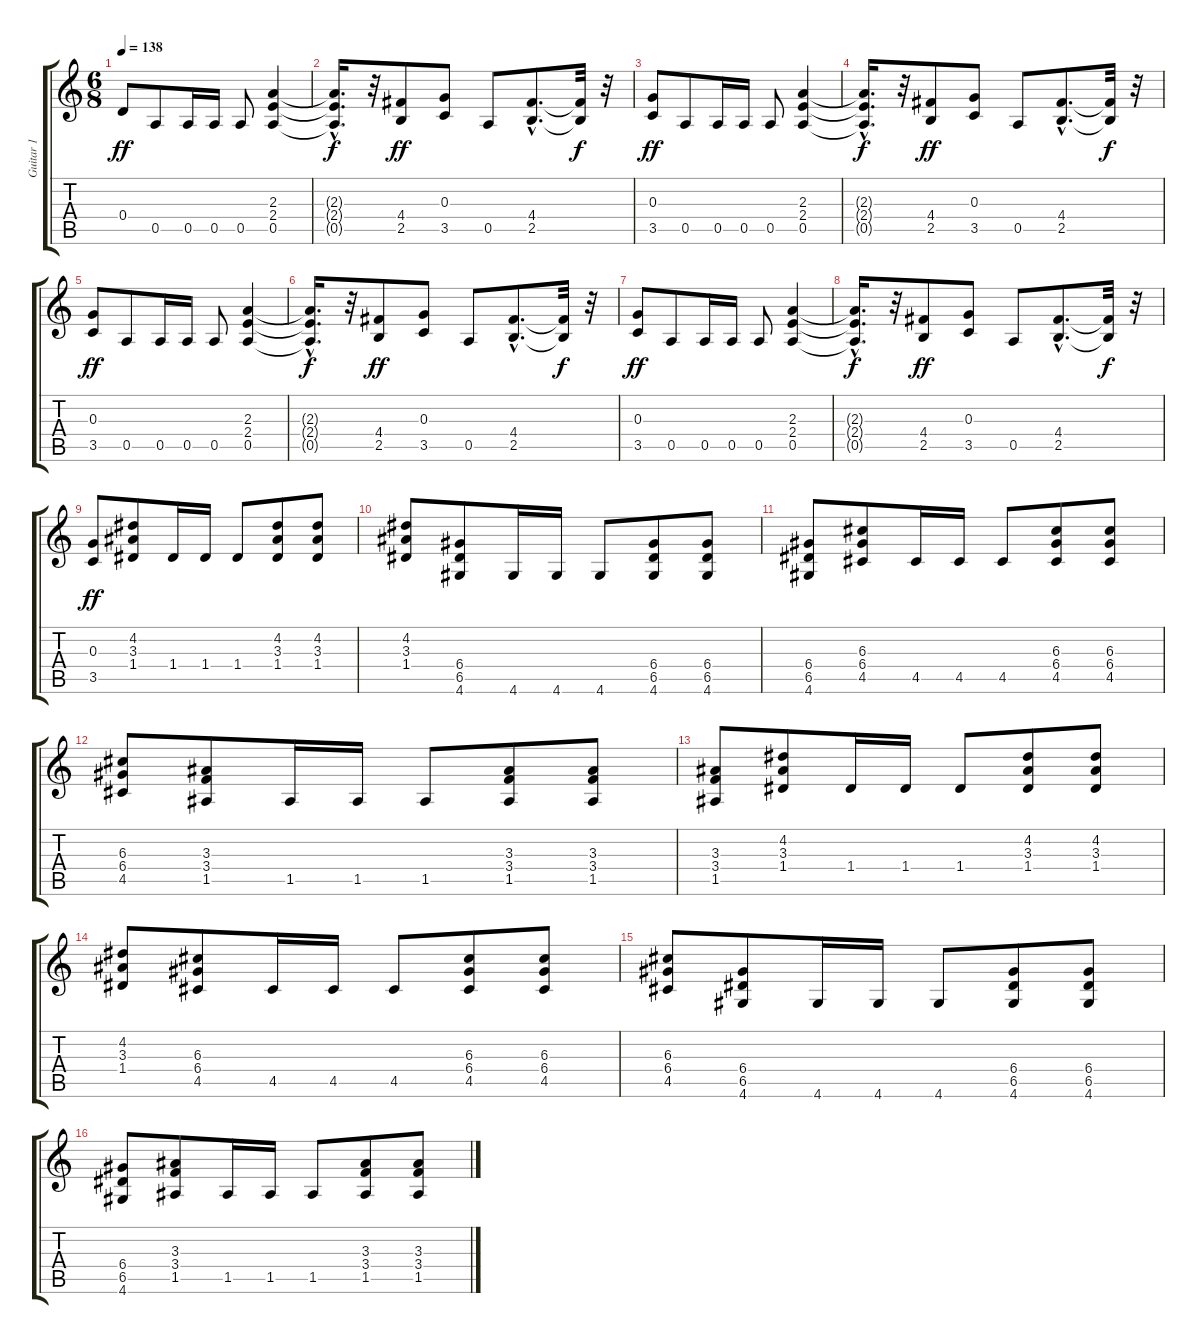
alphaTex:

\track ("Guitar 1" "Guitar 1") {instrument acousticguitarsteel}
\staff {score tabs}
\tuning (E4 B3 G3 D3 A2 E2) {hide}
\ts (6 8)
\tempo 138
\clef g2
\ks c
0.4.8{dy ff} 0.5.8 0.5.16 0.5.16 0.5.8 (2.3 2.4 0.5).4 |
(2.3{hac t} 2.4{hac t} 0.5{hac t}).16{d dy f} r.32 (4.4 2.5).8{dy ff} (0.3 3.5).8 0.5.8 (4.4{hac} 2.5{hac}).8{d} (4.4{t} 2.5{t}).32{dy f} r.32 |
(0.3 3.5).8{dy ff} 0.5.8 0.5.16 0.5.16 0.5.8 (2.3 2.4 0.5).4 |
(2.3{hac t} 2.4{hac t} 0.5{hac t}).16{d dy f} r.32 (4.4 2.5).8{dy ff} (0.3 3.5).8 0.5.8 (4.4{hac} 2.5{hac}).8{d} (4.4{t} 2.5{t}).32{dy f} r.32 |
(0.3 3.5).8{dy ff} 0.5.8 0.5.16 0.5.16 0.5.8 (2.3 2.4 0.5).4 |
(2.3{hac t} 2.4{hac t} 0.5{hac t}).16{d dy f} r.32 (4.4 2.5).8{dy ff} (0.3 3.5).8 0.5.8 (4.4{hac} 2.5{hac}).8{d} (4.4{t} 2.5{t}).32{dy f} r.32 |
(0.3 3.5).8{dy ff} 0.5.8 0.5.16 0.5.16 0.5.8 (2.3 2.4 0.5).4 |
(2.3{hac t} 2.4{hac t} 0.5{hac t}).16{d dy f} r.32 (4.4 2.5).8{dy ff} (0.3 3.5).8 0.5.8 (4.4{hac} 2.5{hac}).8{d} (4.4{t} 2.5{t}).32{dy f} r.32 |
(0.3 3.5).8{dy ff} (4.2 3.3 1.4).8 1.4.16 1.4.16 1.4.8 (4.2 3.3 1.4).8 (4.2 3.3 1.4).8 |
(4.2 3.3 1.4).8 (6.4 6.5 4.6).8 4.6.16 4.6.16 4.6.8 (6.4 6.5 4.6).8 (6.4 6.5 4.6).8 |
(6.4 6.5 4.6).8 (6.3 6.4 4.5).8 4.5.16 4.5.16 4.5.8 (6.3 6.4 4.5).8 (6.3 6.4 4.5).8 |
(6.3 6.4 4.5).8 (3.3 3.4 1.5).8 1.5.16 1.5.16 1.5.8 (3.3 3.4 1.5).8 (3.3 3.4 1.5).8 |
(3.3 3.4 1.5).8 (4.2 3.3 1.4).8 1.4.16 1.4.16 1.4.8 (4.2 3.3 1.4).8 (4.2 3.3 1.4).8 |
(4.2 3.3 1.4).8 (6.3 6.4 4.5).8 4.5.16 4.5.16 4.5.8 (6.3 6.4 4.5).8 (6.3 6.4 4.5).8 |
(6.3 6.4 4.5).8 (6.4 6.5 4.6).8 4.6.16 4.6.16 4.6.8 (6.4 6.5 4.6).8 (6.4 6.5 4.6).8 |
(6.4 6.5 4.6).8 (3.3 3.4 1.5).8 1.5.16 1.5.16 1.5.8 (3.3 3.4 1.5).8 (3.3 3.4 1.5).8
